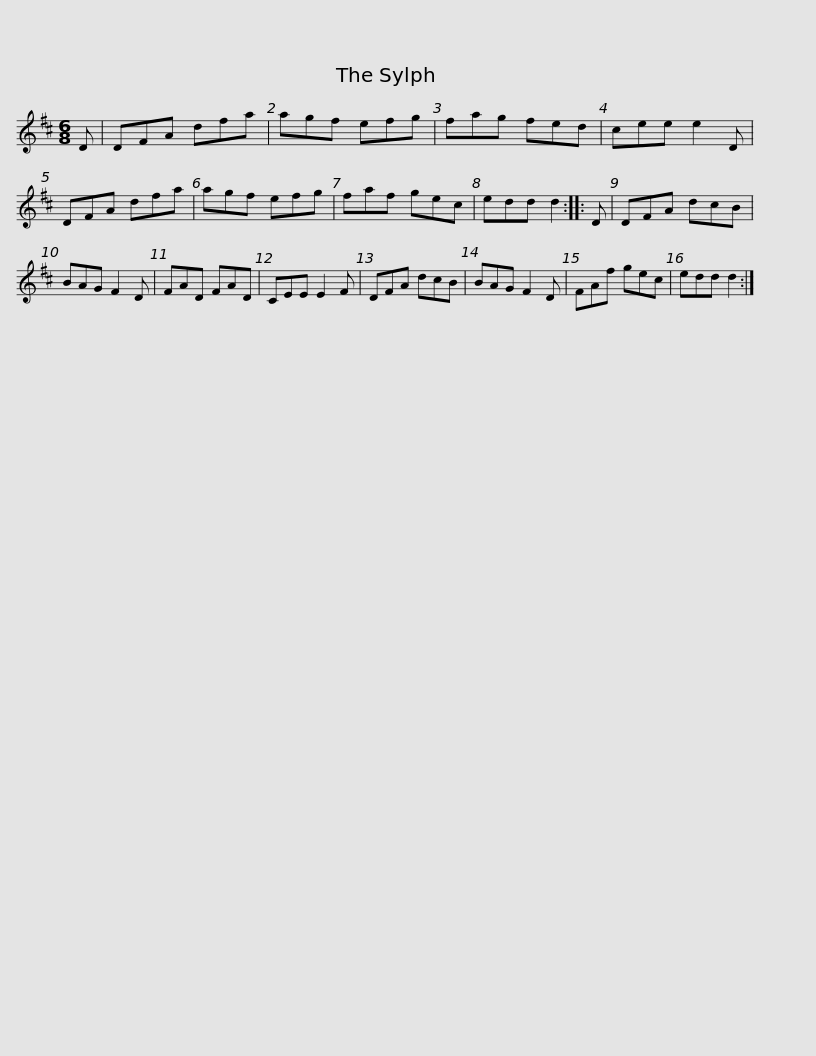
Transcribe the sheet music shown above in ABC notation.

X:1
L:1/8
M:6/8
I:linebreak $
K:D
V:1 treble
V:1
 D | DFA dfa | agf efg | fag fed | cee e2 D | %5
 DFA dfa | agf efg | faf gec |$ edd d2 :: D | %10
 DFA dcB | BAG F2 D | FAD FAD | CEE E2 F | DFA dcB | %15
 BAG F2 D |$ FAf gec | edd d2 :| %18
